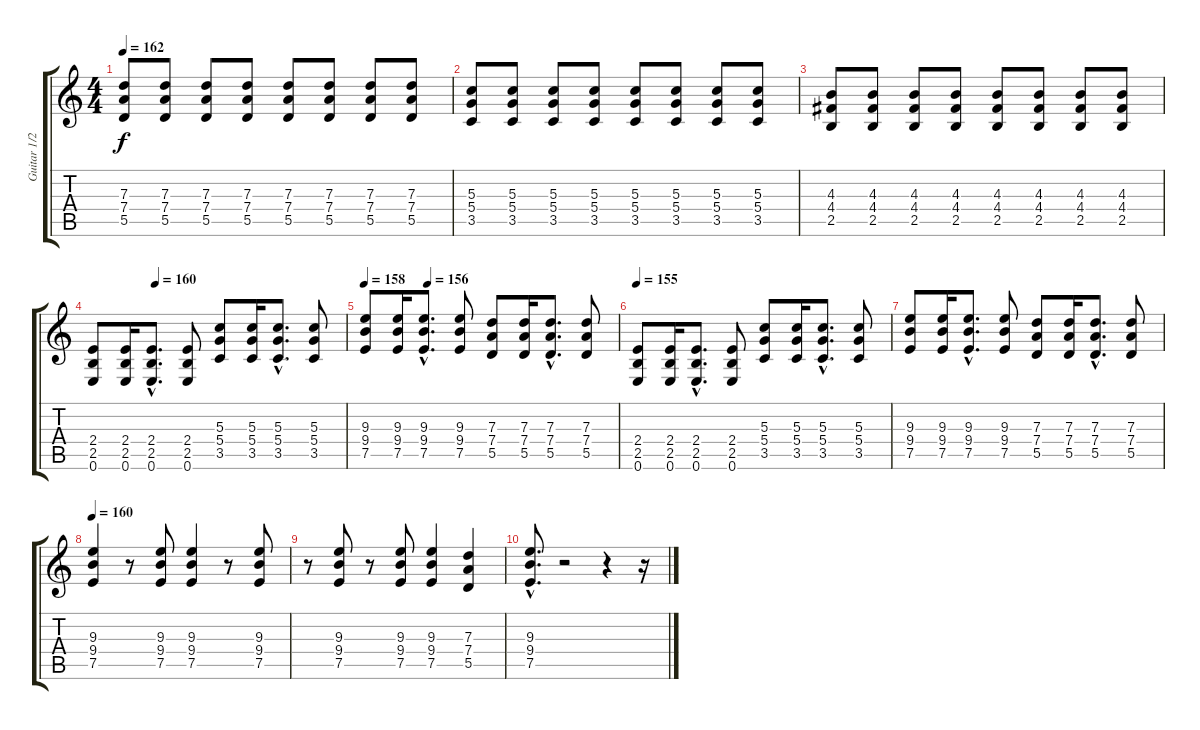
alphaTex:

\track ("Guitar 1/2 - Greg Hetson/Brian Baker" "Guitar 1/2") {instrument distortionguitar}
\staff {score tabs}
\tuning (E4 B3 G3 D3 A2 E2) {hide}
\ts (4 4)
\tempo 162
\clef g2
\ks c
(7.3 7.4 5.5).8{dy f} (7.3 7.4 5.5).8 (7.3 7.4 5.5).8 (7.3 7.4 5.5).8 (7.3 7.4 5.5).8 (7.3 7.4 5.5).8 (7.3 7.4 5.5).8 (7.3 7.4 5.5).8 |
(5.3 5.4 3.5).8 (5.3 5.4 3.5).8 (5.3 5.4 3.5).8 (5.3 5.4 3.5).8 (5.3 5.4 3.5).8 (5.3 5.4 3.5).8 (5.3 5.4 3.5).8 (5.3 5.4 3.5).8 |
(4.3 4.4 2.5).8 (4.3 4.4 2.5).8 (4.3 4.4 2.5).8 (4.3 4.4 2.5).8 (4.3 4.4 2.5).8 (4.3 4.4 2.5).8 (4.3 4.4 2.5).8 (4.3 4.4 2.5).8 |
\tempo (160 0.25)
(2.4 2.5 0.6).8 (2.4 2.5 0.6).16 (2.4{hac} 2.5{hac} 0.6{hac}).8{d} (2.4 2.5 0.6).8 (5.3 5.4 3.5).8 (5.3 5.4 3.5).16 (5.3{hac} 5.4{hac} 3.5{hac}).8{d} (5.3 5.4 3.5).8 |
\tempo 158
\tempo (156 0.25)
(9.3 9.4 7.5).8 (9.3 9.4 7.5).16 (9.3{hac} 9.4{hac} 7.5{hac}).8{d} (9.3 9.4 7.5).8 (7.3 7.4 5.5).8 (7.3 7.4 5.5).16 (7.3{hac} 7.4{hac} 5.5{hac}).8{d} (7.3 7.4 5.5).8 |
\tempo 155
(2.4 2.5 0.6).8 (2.4 2.5 0.6).16 (2.4{hac} 2.5{hac} 0.6{hac}).8{d} (2.4 2.5 0.6).8 (5.3 5.4 3.5).8 (5.3 5.4 3.5).16 (5.3{hac} 5.4{hac} 3.5{hac}).8{d} (5.3 5.4 3.5).8 |
(9.3 9.4 7.5).8 (9.3 9.4 7.5).16 (9.3{hac} 9.4{hac} 7.5{hac}).8{d} (9.3 9.4 7.5).8 (7.3 7.4 5.5).8 (7.3 7.4 5.5).16 (7.3{hac} 7.4{hac} 5.5{hac}).8{d} (7.3 7.4 5.5).8 |
\tempo 160
(9.3 9.4 7.5).4 r.8 (9.3 9.4 7.5).8 (9.3 9.4 7.5).4 r.8 (9.3 9.4 7.5).8 |
r.8 (9.3 9.4 7.5).8 r.8 (9.3 9.4 7.5).8 (9.3 9.4 7.5).4 (7.3 7.4 5.5).4 |
(9.3{hac} 9.4{hac} 7.5{hac}).8{d} r.2 r.4 r.16
